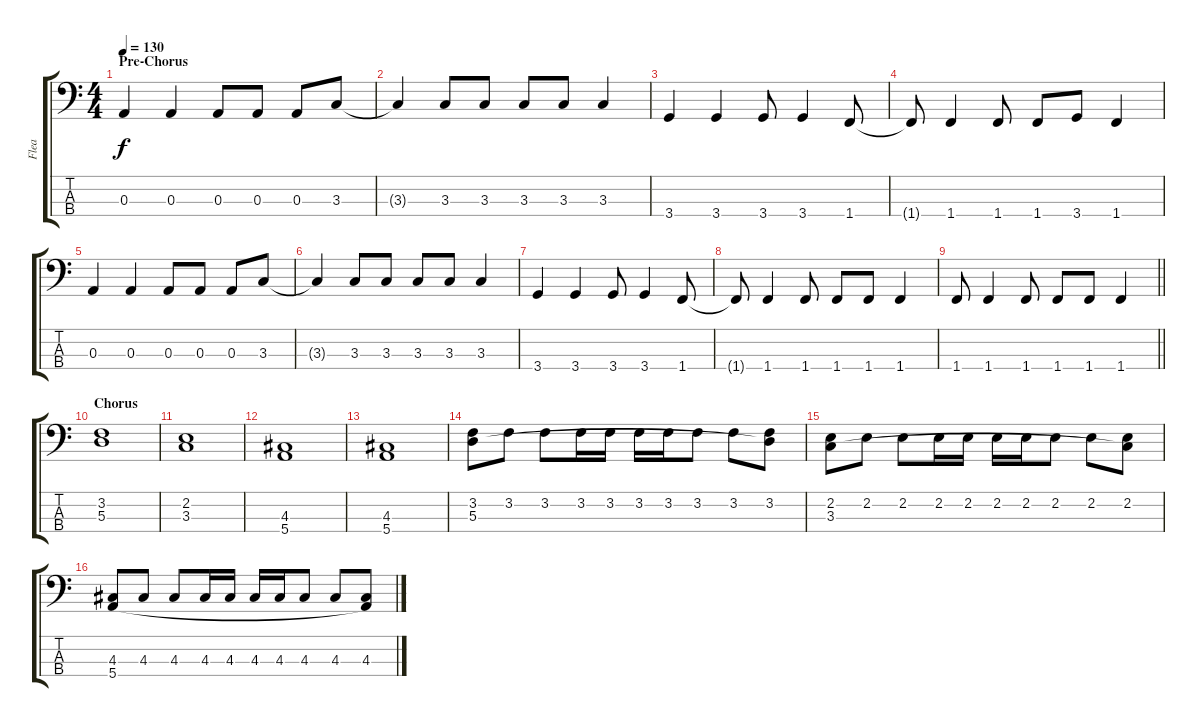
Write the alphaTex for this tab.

\track ("Flea" "Flea") {instrument electricbassfinger}
\staff {score tabs}
\tuning (G2 D2 A1 E1) {hide}
\ts (4 4)
\section ("" "Pre-Chorus")
\tempo 130
\clef f4
\ks c
0.3.4{dy f} 0.3.4 0.3.8 0.3.8 0.3.8 3.3.8 |
3.3{t}.4 3.3.8 3.3.8 3.3.8 3.3.8 3.3.4 |
3.4.4 3.4.4 3.4.8 3.4.4 1.4.8 |
1.4{t}.8 1.4.4 1.4.8 1.4.8 3.4.8 1.4.4 |
0.3.4 0.3.4 0.3.8 0.3.8 0.3.8 3.3.8 |
3.3{t}.4 3.3.8 3.3.8 3.3.8 3.3.8 3.3.4 |
3.4.4 3.4.4 3.4.8 3.4.4 1.4.8 |
1.4{t}.8 1.4.4 1.4.8 1.4.8 1.4.8 1.4.4 |
\barLineRight lightlight
1.4.8 1.4.4 1.4.8 1.4.8 1.4.8 1.4.4 |
\section ("" "Chorus")
(3.2 5.3).1 |
(2.2 3.3).1 |
(4.3 5.4).1 |
(4.3 5.4).1 |
(3.2 5.3).8 3.2.8 3.2.8 3.2.16 3.2.16 3.2.16 3.2.16 3.2.8 3.2.8 (3.2 5.3{t}).8 |
(2.2 3.3).8 2.2.8 2.2.8 2.2.16 2.2.16 2.2.16 2.2.16 2.2.8 2.2.8 (2.2 3.3{t}).8 |
(4.3 5.4).8 4.3.8 4.3.8 4.3.16 4.3.16 4.3.16 4.3.16 4.3.8 4.3.8 (4.3 5.4{t}).8
